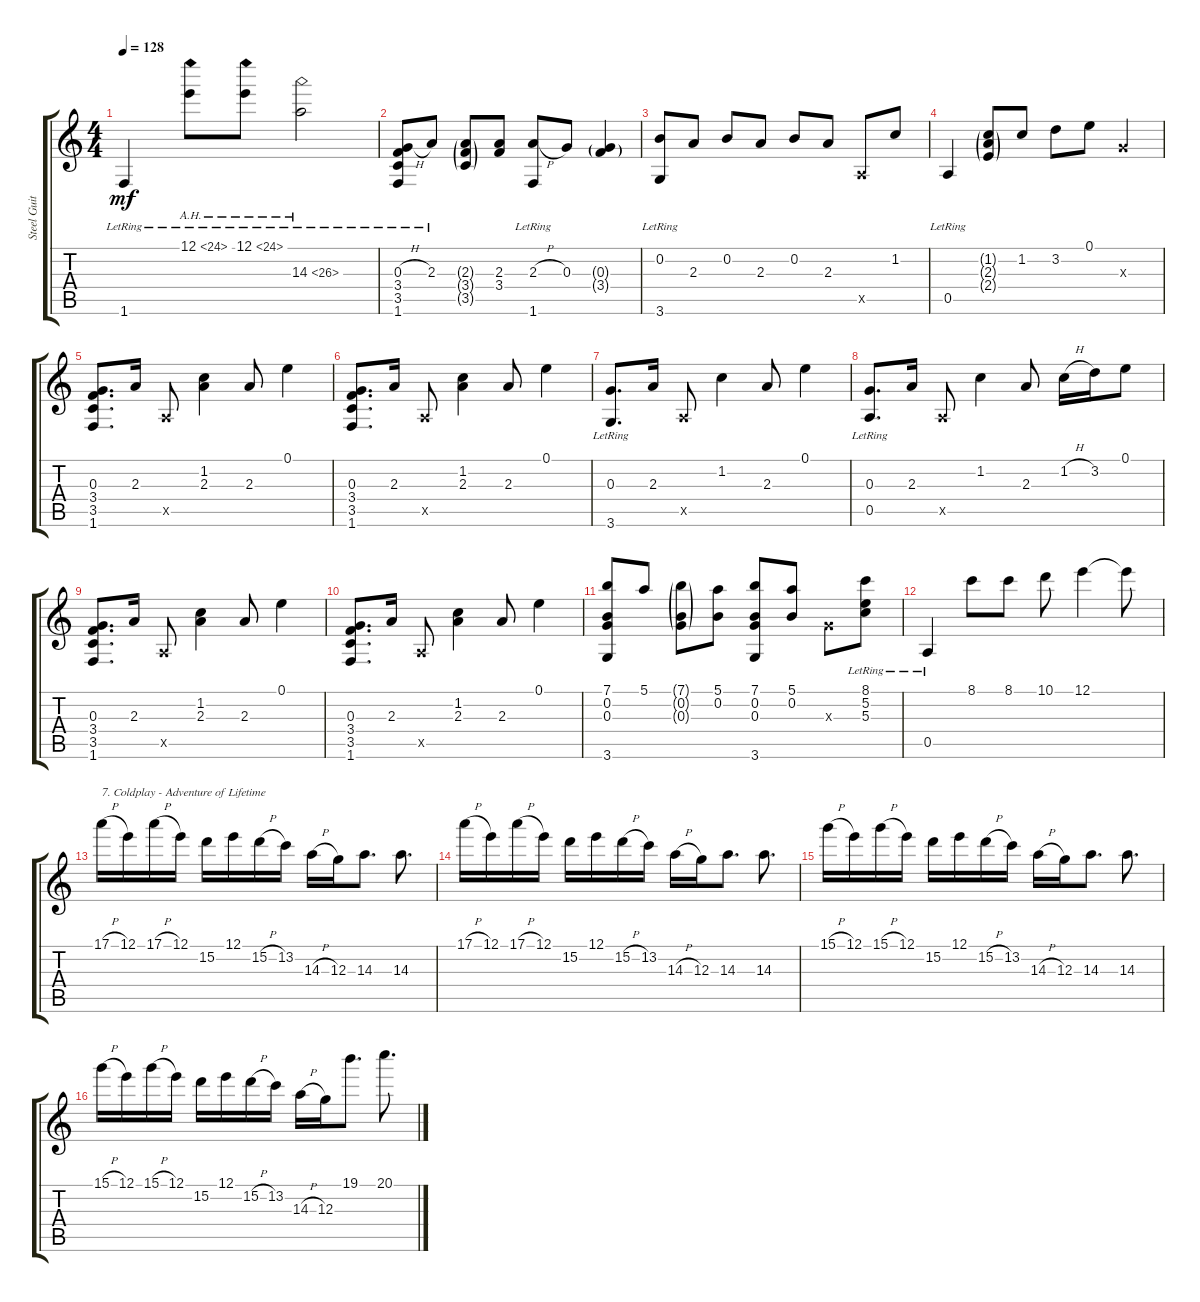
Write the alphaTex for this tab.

\track ("Steel Guitar" "Steel Guit") {instrument acousticguitarsteel}
\staff {score tabs}
\tuning (E4 B3 G3 D3 A2 E2) {hide}
\ts (4 4)
\tempo 128
\clef g2
\ks c
1.6{lr}.4{dy mf} 12.1{ah 12 lr}.8 12.1{ah 12 lr}.8 14.3{ah 12 lr}.2 |
(0.3{h lr} 3.4{lr} 3.5{lr} 1.6{lr}).8 2.3{lr}.8 (2.3{g} 3.4{g} 3.5{g}).8 (2.3 3.4).8 (2.3{h} 1.6{lr}).8 0.3.8 (0.3{g} 3.4{g}).4 |
(0.2 3.6{lr}).8 2.3.8 0.2.8 2.3.8 0.2.8 2.3.8 0.5{x}.8 1.2.8 |
0.5{lr}.4 (1.2{g} 2.3{g} 2.4{g}).8 1.2.8 3.2.8 0.1.8 0.3{x}.4 |
(0.3 3.4 3.5 1.6).8{d} 2.3.16 0.5{x}.8 (1.2 2.3).4 2.3.8 0.1.4 |
(0.3 3.4 3.5 1.6).8{d} 2.3.16 0.5{x}.8 (1.2 2.3).4 2.3.8 0.1.4 |
(0.3 3.6{lr}).8{d} 2.3.16 0.5{x}.8 1.2.4 2.3.8 0.1.4 |
(0.3 0.5{lr}).8{d} 2.3.16 0.5{x}.8 1.2.4 2.3.8 1.2{h}.16 3.2.16 0.1.8 |
(0.3 3.4 3.5 1.6).8{d} 2.3.16 0.5{x}.8 (1.2 2.3).4 2.3.8 0.1.4 |
(0.3 3.4 3.5 1.6).8{d} 2.3.16 0.5{x}.8 (1.2 2.3).4 2.3.8 0.1.4 |
(7.1 0.2 0.3 3.6).8 5.1.8 (7.1{g} 0.2{g} 0.3{g}).8 (5.1 0.2).8 (7.1 0.2 0.3 3.6).8 (5.1 0.2).8 0.3{x}.8 (8.1 5.2{lr} 5.3{lr}).8 |
0.5{lr}.4 8.1.8 8.1.8 10.1.8 12.1.4 12.1{t}.8 |
17.1{h}.16{txt "7. Coldplay - Adventure of Lifetime"} 12.1.16 17.1{h}.16 12.1.16 15.2.16 12.1.16 15.2{h}.16 13.2.16 14.3{h}.16 12.3.16 14.3.8{d} 14.3.8{d} |
17.1{h}.16 12.1.16 17.1{h}.16 12.1.16 15.2.16 12.1.16 15.2{h}.16 13.2.16 14.3{h}.16 12.3.16 14.3.8{d} 14.3.8{d} |
15.1{h}.16 12.1.16 15.1{h}.16 12.1.16 15.2.16 12.1.16 15.2{h}.16 13.2.16 14.3{h}.16 12.3.16 14.3.8{d} 14.3.8{d} |
15.1{h}.16 12.1.16 15.1{h}.16 12.1.16 15.2.16 12.1.16 15.2{h}.16 13.2.16 14.3{h}.16 12.3.16 19.1.8{d} 20.1.8{d}
